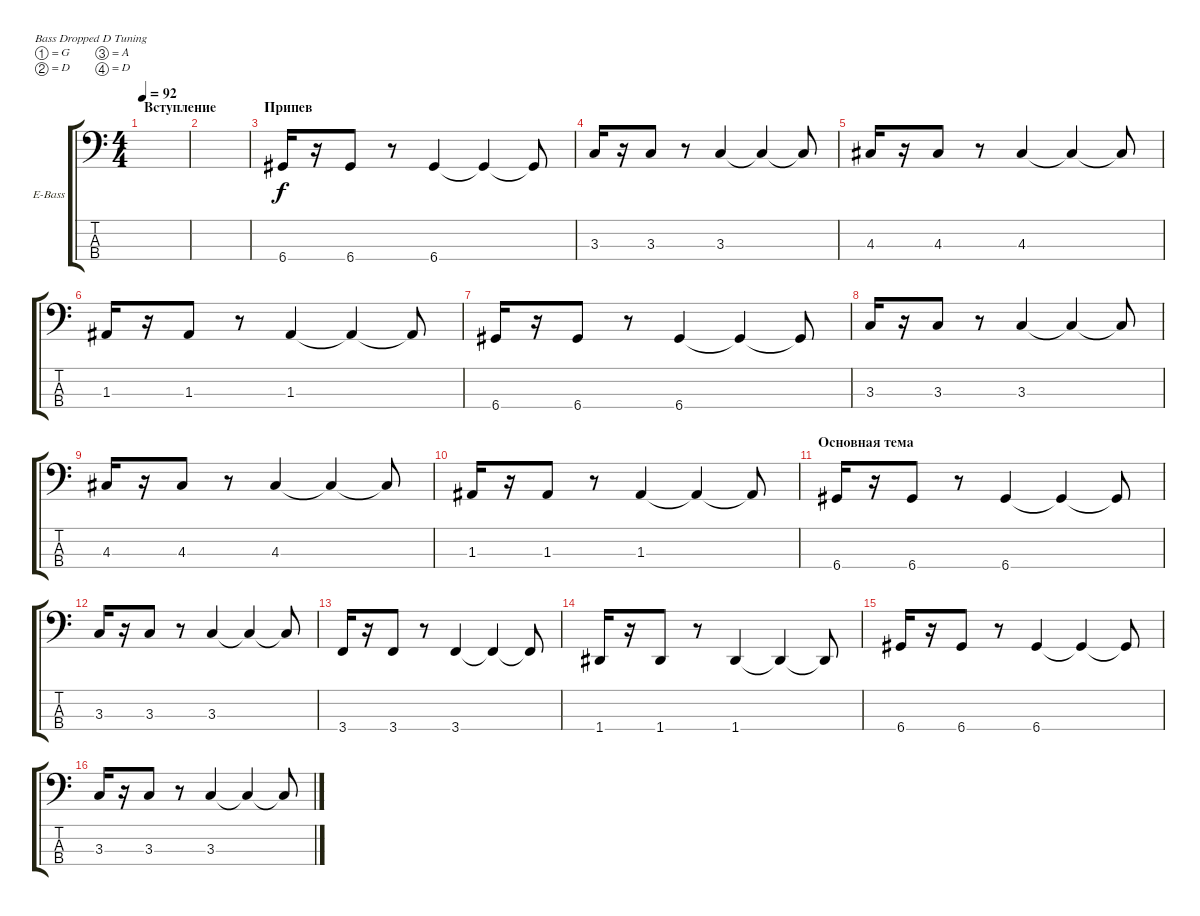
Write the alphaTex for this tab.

\defaultSystemsLayout 4
\bracketExtendMode groupsimilarinstruments
\firstSystemTrackNameOrientation horizontal
\otherSystemsTrackNameOrientation horizontal
\track ("Electric Bass" "E-Bass") {instrument electricbassfinger}
\staff {score tabs}
\tuning (G2 D2 A1 D1)
\ts (4 4)
\section ("" "Вступление")
\tempo 92
\clef f4
\ks c
|
|
\section ("" "Припев")
6.4.16 r.16 6.4.8 r.8 6.4.4 6.4{t}.4 6.4{t}.8 |
3.3.16 r.16 3.3.8 r.8 3.3.4 3.3{t}.4 3.3{t}.8 |
4.3.16 r.16 4.3.8 r.8 4.3.4 4.3{t}.4 4.3{t}.8 |
1.3.16 r.16 1.3.8 r.8 1.3.4 1.3{t}.4 1.3{t}.8 |
6.4.16 r.16 6.4.8 r.8 6.4.4 6.4{t}.4 6.4{t}.8 |
3.3.16 r.16 3.3.8 r.8 3.3.4 3.3{t}.4 3.3{t}.8 |
4.3.16 r.16 4.3.8 r.8 4.3.4 4.3{t}.4 4.3{t}.8 |
1.3.16 r.16 1.3.8 r.8 1.3.4 1.3{t}.4 1.3{t}.8 |
\section ("" "Основная тема")
6.4.16 r.16 6.4.8 r.8 6.4.4 6.4{t}.4 6.4{t}.8 |
3.3.16 r.16 3.3.8 r.8 3.3.4 3.3{t}.4 3.3{t}.8 |
3.4.16 r.16 3.4.8 r.8 3.4.4 3.4{t}.4 3.4{t}.8 |
1.4.16 r.16 1.4.8 r.8 1.4.4 1.4{t}.4 1.4{t}.8 |
6.4.16 r.16 6.4.8 r.8 6.4.4 6.4{t}.4 6.4{t}.8 |
3.3.16 r.16 3.3.8 r.8 3.3.4 3.3{t}.4 3.3{t}.8
